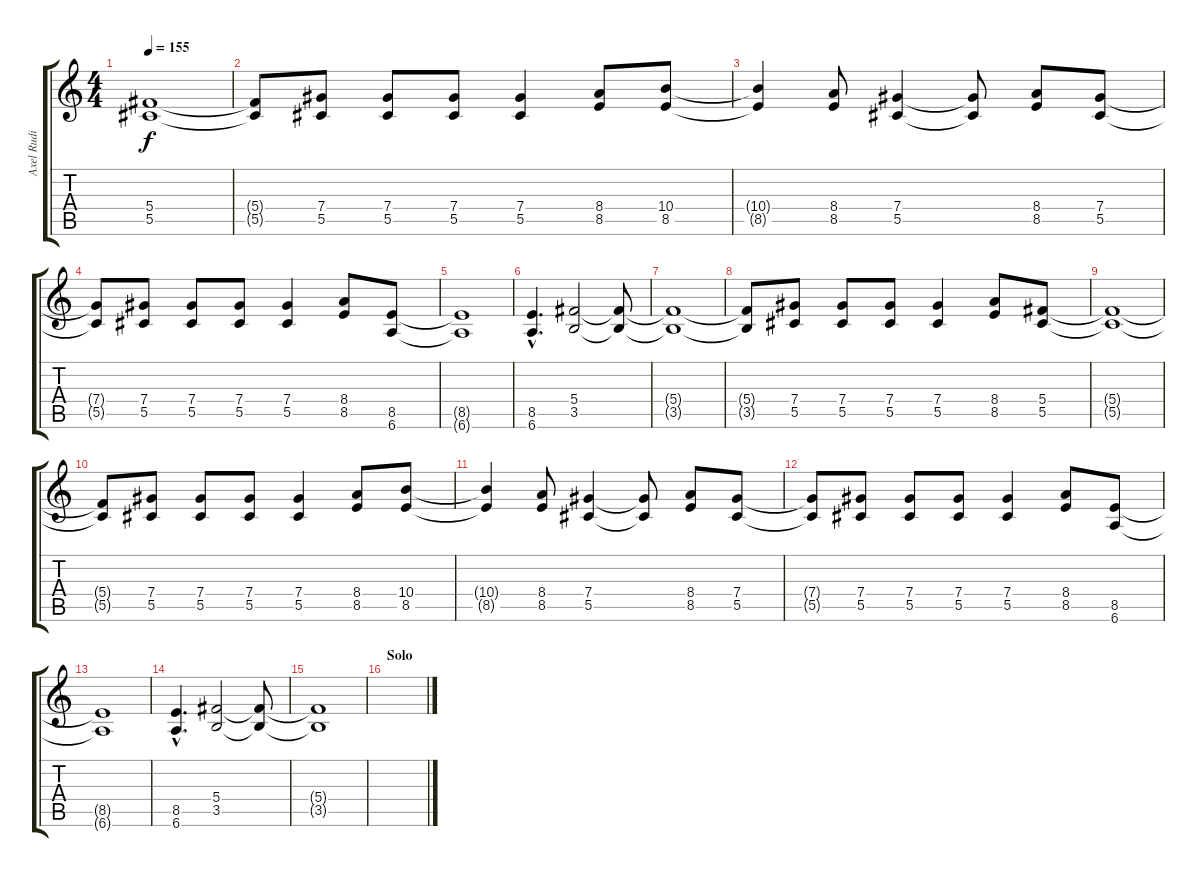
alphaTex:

\track ("Axel Rudi Pell - Chitarra 2" "Axel Rudi ") {instrument distortionguitar}
\staff {score tabs}
\tuning (Eb4 Bb3 Gb3 Db3 Ab2 Eb2) {hide}
\ts (4 4)
\tempo 155
\clef g2
\ks c
(5.4{t} 5.5{t}).1{dy f} |
(5.4{t} 5.5{t}).8 (7.4 5.5).8 (7.4 5.5).8 (7.4 5.5).8 (7.4 5.5).4 (8.4 8.5).8 (10.4 8.5).8 |
(10.4{t} 8.5{t}).4 (8.4 8.5).8 (7.4 5.5).4 (7.4{t} 5.5{t}).8 (8.4 8.5).8 (7.4 5.5).8 |
(7.4{t} 5.5{t}).8 (7.4 5.5).8 (7.4 5.5).8 (7.4 5.5).8 (7.4 5.5).4 (8.4 8.5).8 (8.5 6.6).8 |
(8.5{t} 6.6{t}).1 |
(8.5{hac} 6.6{hac}).4{d} (5.4 3.5).2 (5.4{t} 3.5{t}).8 |
(5.4{t} 3.5{t}).1 |
(5.4{t} 3.5{t}).8 (7.4 5.5).8 (7.4 5.5).8 (7.4 5.5).8 (7.4 5.5).4 (8.4 8.5).8 (5.4 5.5).8 |
(5.4{t} 5.5{t}).1 |
(5.4{t} 5.5{t}).8 (7.4 5.5).8 (7.4 5.5).8 (7.4 5.5).8 (7.4 5.5).4 (8.4 8.5).8 (10.4 8.5).8 |
(10.4{t} 8.5{t}).4 (8.4 8.5).8 (7.4 5.5).4 (7.4{t} 5.5{t}).8 (8.4 8.5).8 (7.4 5.5).8 |
(7.4{t} 5.5{t}).8 (7.4 5.5).8 (7.4 5.5).8 (7.4 5.5).8 (7.4 5.5).4 (8.4 8.5).8 (8.5 6.6).8 |
(8.5{t} 6.6{t}).1 |
(8.5{hac} 6.6{hac}).4{d} (5.4 3.5).2 (5.4{t} 3.5{t}).8 |
(5.4{t} 3.5{t}).1 |
\section ("" "Solo")
